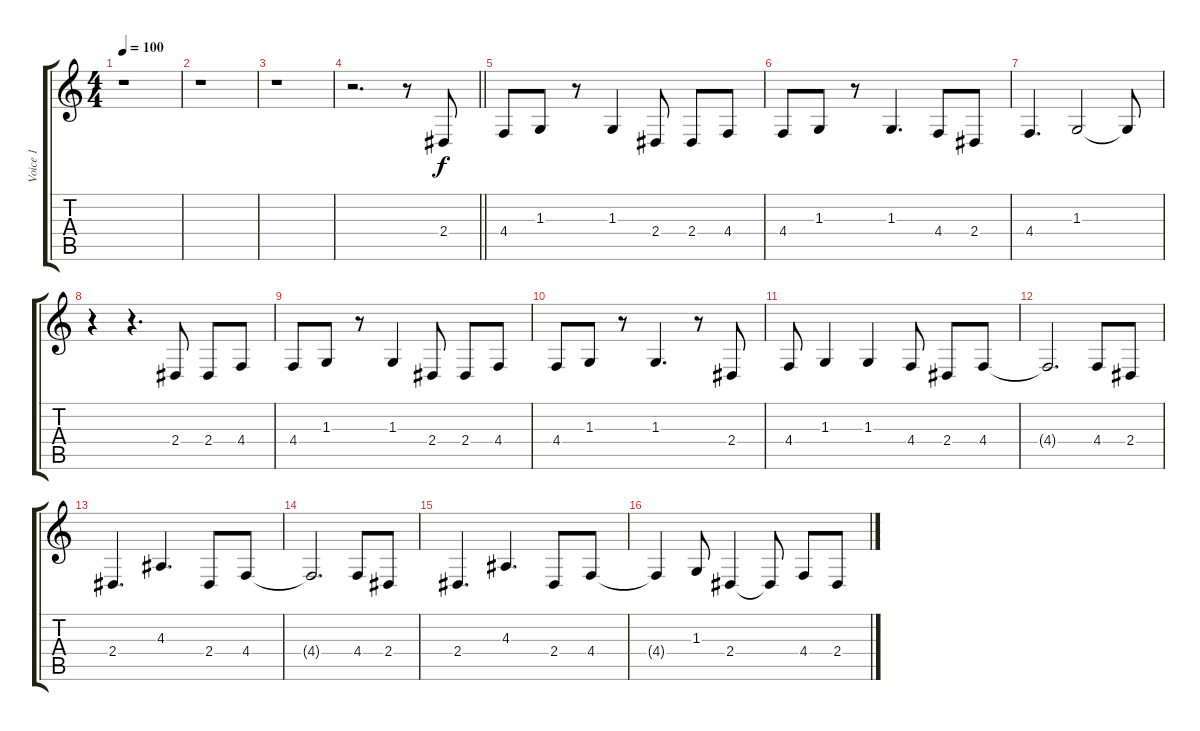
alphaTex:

\track ("Voice 1" "Voice 1") {instrument tenorsax}
\staff {score tabs}
\tuning (Eb4 Bb3 Gb3 Db3 Ab2 Eb2) {hide}
\ts (4 4)
\tempo 100
\clef g2
\ks c
r.1{dy f instrument tenorsax} |
r.1 |
r.1 |
\barLineRight lightlight
r.2{d} r.8 2.4.8 |
4.4.8 1.3.8 r.8 1.3.4 2.4.8 2.4.8 4.4.8 |
4.4.8 1.3.8 r.8 1.3.4{d} 4.4.8 2.4.8 |
4.4.4{d} 1.3.2 1.3{t}.8 |
r.4 r.4{d} 2.4.8 2.4.8 4.4.8 |
4.4.8 1.3.8 r.8 1.3.4 2.4.8 2.4.8 4.4.8 |
4.4.8 1.3.8 r.8 1.3.4{d} r.8 2.4.8 |
4.4.8 1.3.4 1.3.4 4.4.8 2.4.8 4.4.8 |
4.4{t}.2{d} 4.4.8 2.4.8 |
2.4.4{d} 4.3.4{d} 2.4.8 4.4.8 |
4.4{t}.2{d} 4.4.8 2.4.8 |
2.4.4{d} 4.3.4{d} 2.4.8 4.4.8 |
4.4{t}.4 1.3.8 2.4.4 2.4{t}.8 4.4.8 2.4.8
